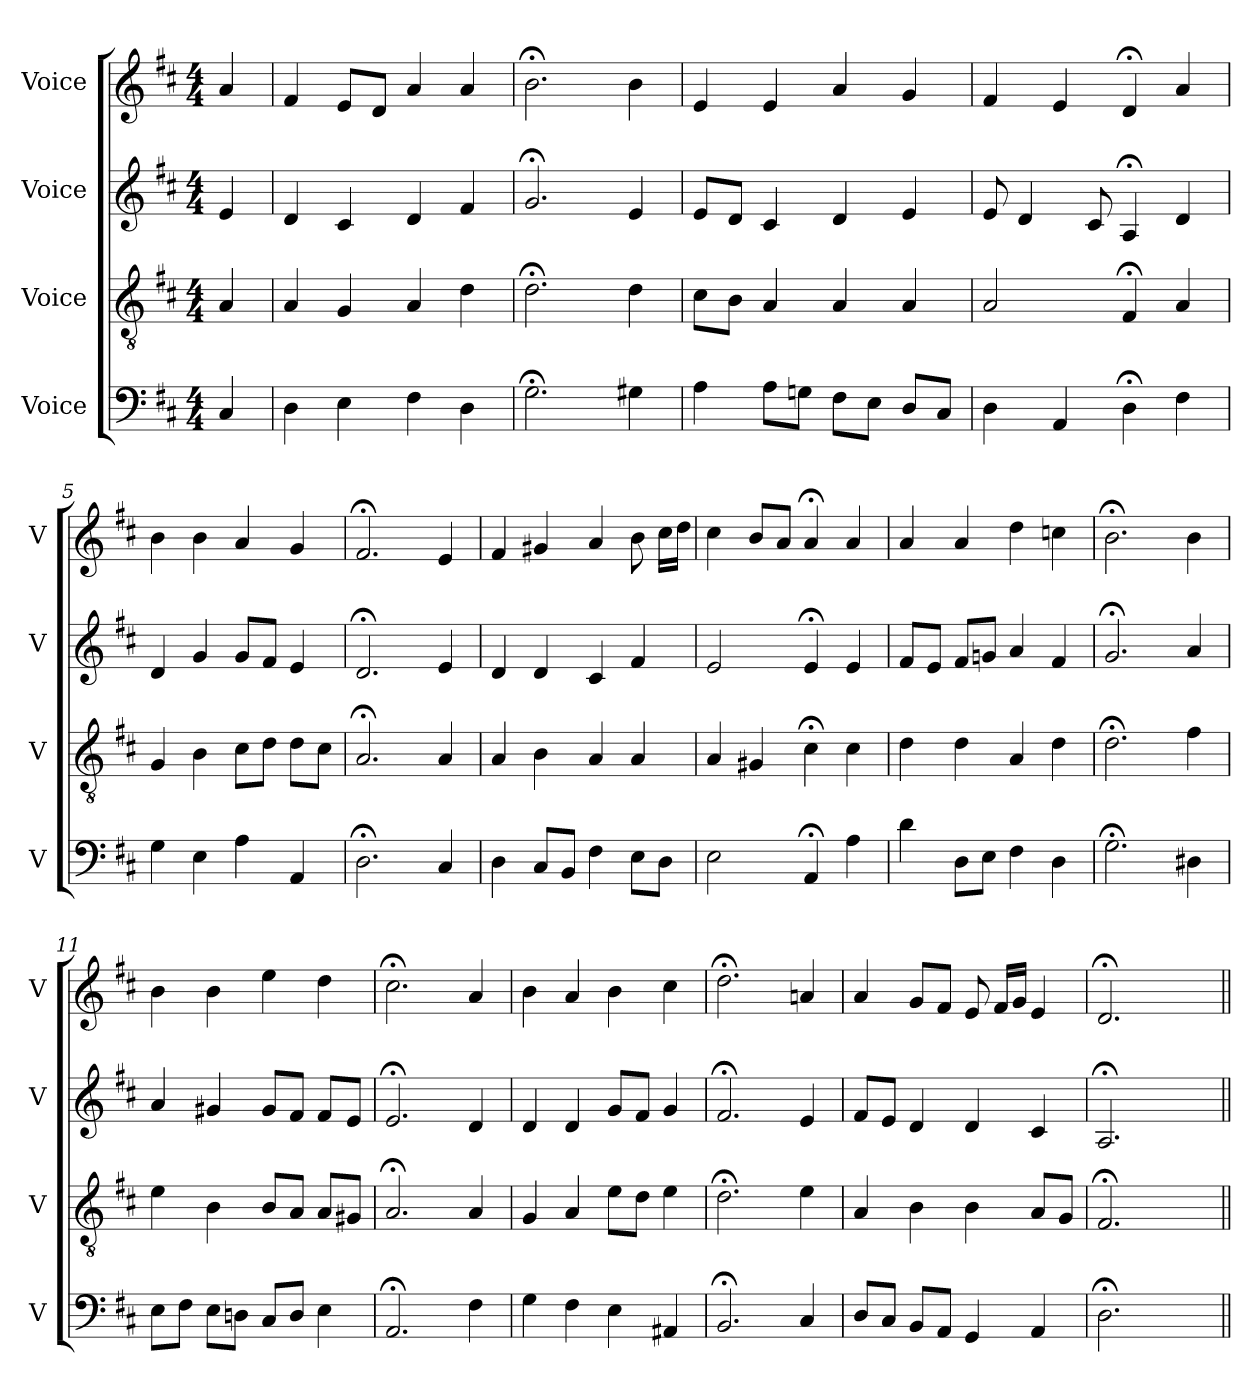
**kern	**kern	**kern	**kern
*part4	*part3	*part2	*part1
*staff4	*staff3	*staff2	*staff1
*I"Voice	*I"Voice	*I"Voice	*I"Voice
*I'V	*I'V	*I'V	*I'V
*clefF4	*clefGv2	*clefG2	*clefG2
*k[f#c#]	*k[f#c#]	*k[f#c#]	*k[f#c#]
*M4/4	*M4/4	*M4/4	*M4/4
*MM100	*MM100	*MM100	*MM100
=	=	=	=
4C#/	4A/	4e/	4a/
=1	=1	=1	=1
4D\	4A/	4d/	4f#/
4E\	4G/	4c#/	8e/L
.	.	.	8d/J
4F#\	4A/	4d/	4a/
4D\	4d\	4f#/	4a/
=2	=2	=2	=2
2.G;\	2.d;\	2.g;/	2.b;\
4G#X\	4d\	4e/	4b\
=3	=3	=3	=3
4A\	8c#\L	8e/L	4e/
.	8B\J	8d/J	.
8A\L	4A/	4c#/	4e/
8Gn\J	.	.	.
8F#\L	4A/	4d/	4a/
8E\J	.	.	.
8D/L	4A/	4e/	4g/
8C#/J	.	.	.
=4	=4	=4	=4
4D\	2A/	8e/	4f#/
.	.	4d/	.
4AA/	.	.	4e/
.	.	8c#/	.
4D;\	4F#;/	4A;/	4d;/
4F#\	4A/	4d/	4a/
!!LO:LB:g=z
=5	=5	=5	=5
4G\	4G/	4d/	4b\
4E\	4B\	4g/	4b\
4A\	8c#\L	8g/L	4a/
.	8d\J	8f#/J	.
4AA/	8d\L	4e/	4g/
.	8c#\J	.	.
=6	=6	=6	=6
2.D;\	2.A;/	2.d;/	2.f#;/
4C#/	4A/	4e/	4e/
=7	=7	=7	=7
4D\	4A/	4d/	4f#/
8C#/L	4B\	4d/	4g#X/
8BB/J	.	.	.
4F#\	4A/	4c#/	4a/
8E\L	4A/	4f#/	8b\
8D\J	.	.	16cc#\LL
.	.	.	16dd\JJ
=8	=8	=8	=8
2E\	4A/	2e/	4cc#\
.	4G#X/	.	8b/L
.	.	.	8a/J
4AA;/	4c#;\	4e;/	4a;/
4A\	4c#\	4e/	4a/
=9	=9	=9	=9
4d\	4d\	8f#/L	4a/
.	.	8e/J	.
8D\L	4d\	8f#/L	4a/
8E\J	.	8gn/J	.
4F#\	4A/	4a/	4dd\
4D\	4d\	4f#/	4ccn\
!!LO:LB:g=z
=10	=10	=10	=10
2.G;\	2.d;\	2.g;/	2.b;\
4D#X\	4f#\	4a/	4b\
=11	=11	=11	=11
8E\L	4e\	4a/	4b\
8F#\J	.	.	.
8E\L	4B\	4g#X/	4b\
8Dn\J	.	.	.
8C#/L	8B/L	8g#/L	4ee\
8D/J	8A/J	8f#/J	.
4E\	8A/L	8f#/L	4dd\
.	8G#X/J	8e/J	.
=12	=12	=12	=12
2.AA;/	2.A;/	2.e;/	2.cc#;\
4F#\	4A/	4d/	4a/
=13	=13	=13	=13
4G\	4G/	4d/	4b\
4F#\	4A/	4d/	4a/
4E\	8e\L	8g/L	4b\
.	8d\J	8f#/J	.
4AA#X/	4e\	4g/	4cc#\
=14	=14	=14	=14
2.BB;/	2.d;\	2.f#;/	2.dd;\
4C#/	4e\	4e/	4an/
!!LO:PB:g=z
=15	=15	=15	=15
8D/L	4A/	8f#/L	4a/
8C#/J	.	8e/J	.
8BB/L	4B\	4d/	8g/L
8AA/J	.	.	8f#/J
4GG/	4B\	4d/	8e/
.	.	.	16f#/LL
.	.	.	16g/JJ
4AA/	8A/L	4c#/	4e/
.	8G/J	.	.
=16	=16	=16	=16
2.D;\	2.F#;/	2.A;/	2.d;/
4ryy	4ryy	4ryy	4ryy
=||	=||	=||	=||
*-	*-	*-	*-
